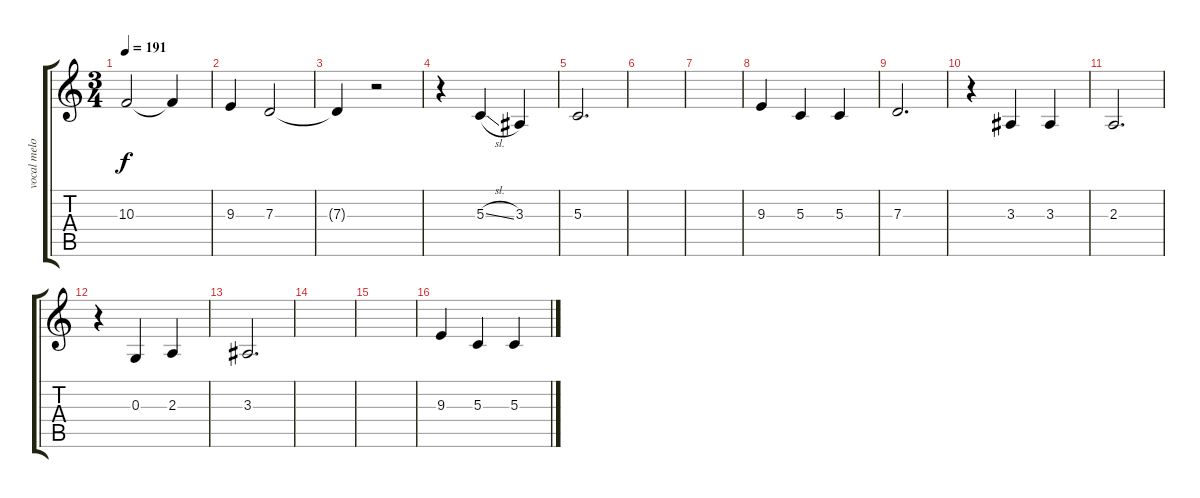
\track ("vocal melody" "vocal melo") {instrument violin}
\staff {score tabs}
\tuning (E4 B3 G3 D3 A2 E2) {hide}
\ts (3 4)
\tempo 191
\clef g2
\ks c
10.3.2{dy f volume 9 balance 8} 10.3{t}.4 |
9.3.4 7.3.2 |
7.3{t}.4 r.2 |
r.4 5.3{sl}.4 3.3.4 |
5.3.2{d} |
|
|
9.3.4 5.3.4 5.3.4 |
7.3.2{d} |
r.4 3.3.4 3.3.4 |
2.3.2{d} |
r.4 0.3.4 2.3.4 |
3.3.2{d} |
|
|
9.3.4 5.3.4 5.3.4
